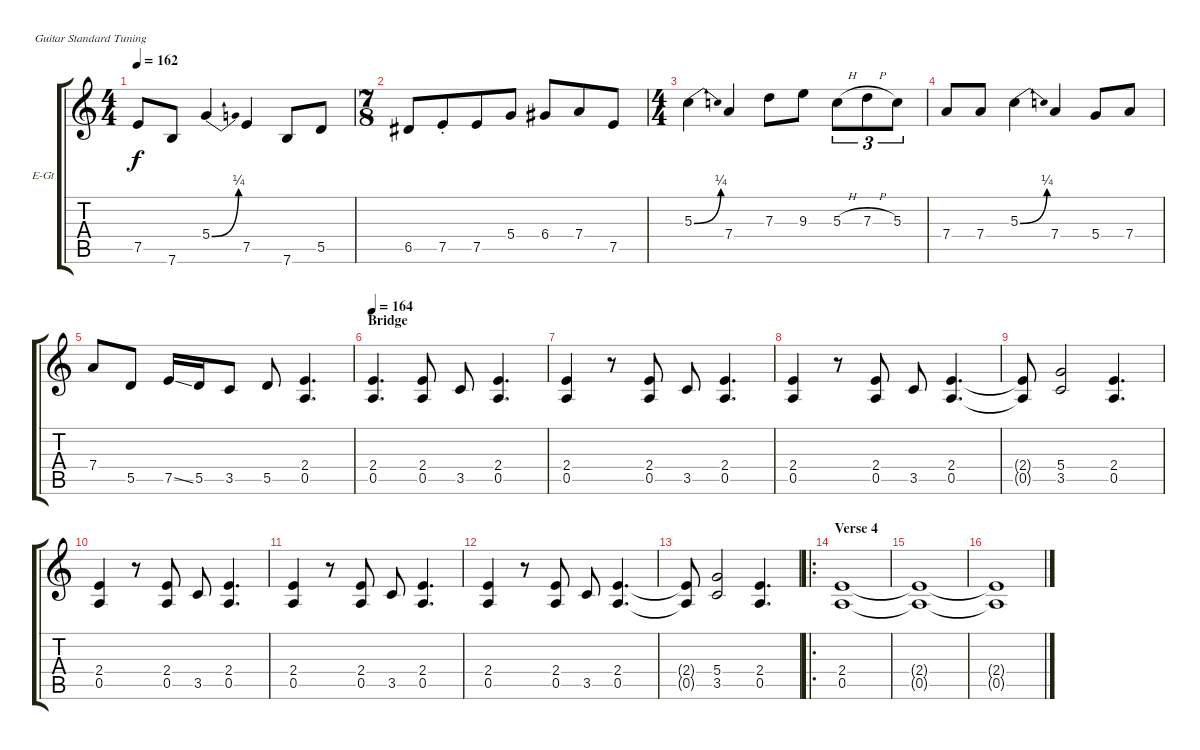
\defaultSystemsLayout 4
\bracketExtendMode groupsimilarinstruments
\firstSystemTrackNameOrientation horizontal
\otherSystemsTrackNameOrientation horizontal
\track ("Electric Guitar 2" "E-Gt") {instrument overdrivenguitar}
\staff {score tabs}
\tuning (E4 B3 G3 D3 A2 E2)
\ts (4 4)
\tempo 162
\clef g2
\ks c
7.5.8{dy f} 7.6.8 5.4{be (bend 0 0 60 1)}.4 7.5.4 7.6.8 5.5.8 |
\ts (7 8)
6.5.8 7.5{st}.8 7.5.8 5.4.8 6.4.8 7.4.8 7.5.8 |
\ts (4 4)
5.3{be (bend 0 0 60 1)}.4 7.4.4 7.3.8 9.3.8 5.3{h}.8{tu (3 2)} 7.3{h}.8{tu (3 2)} 5.3.8{tu (3 2)} |
7.4.8 7.4.8 5.3{be (bend 0 0 60 1)}.4 7.4.4 5.4.8 7.4.8 |
7.4.8 5.5.8 7.5{ss}.16 5.5.16 3.5.8 5.5.8 (2.4 0.5).4{d} |
\section ("" "Bridge")
\tempo 164
(2.4 0.5).4{d} (2.4 0.5).8 3.5.8 (2.4 0.5).4{d} |
(2.4 0.5).4 r.8 (2.4 0.5).8 3.5.8 (2.4 0.5).4{d} |
(2.4 0.5).4 r.8 (2.4 0.5).8 3.5.8 (2.4 0.5).4{d} |
(2.4{t} 0.5{t}).8 (3.5 5.4).2 (2.4 0.5).4{d} |
(2.4 0.5).4 r.8 (2.4 0.5).8 3.5.8 (2.4 0.5).4{d} |
(2.4 0.5).4 r.8 (2.4 0.5).8 3.5.8 (2.4 0.5).4{d} |
(2.4 0.5).4 r.8 (2.4 0.5).8 3.5.8 (2.4 0.5).4{d} |
(2.4{t} 0.5{t}).8 (3.5 5.4).2 (2.4 0.5).4{d} |
\ro
\section ("" "Verse 4")
(0.5 2.4).1 |
(0.5{t} 2.4{t}).1 |
(0.5{t} 2.4{t}).1
